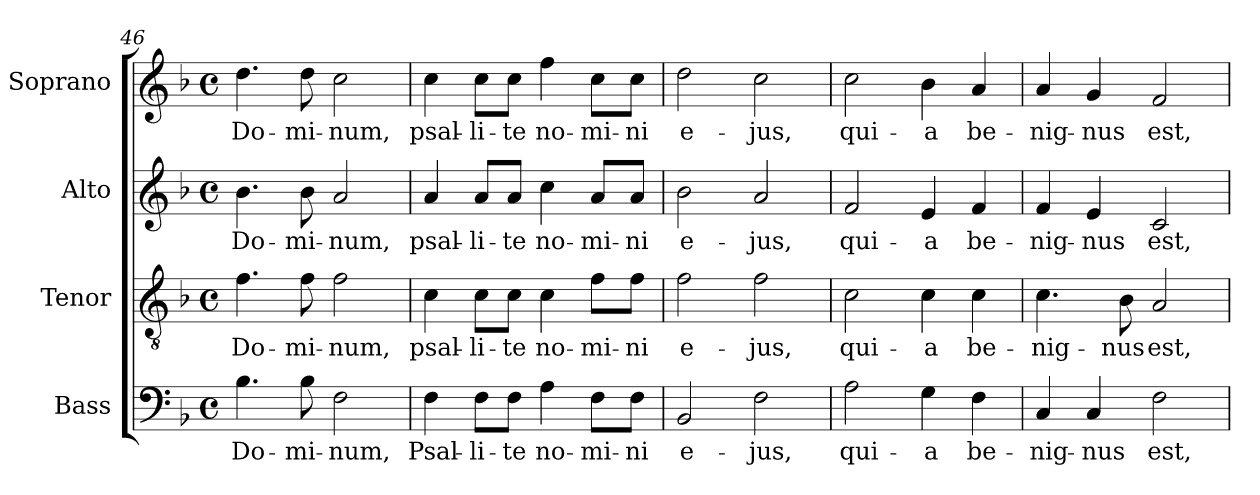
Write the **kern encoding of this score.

**kern	**text	**kern	**text	**kern	**text	**kern	**text
*part4	*part4	*part3	*part3	*part2	*part2	*part1	*part1
*staff4	*staff4	*staff3	*staff3	*staff2	*staff2	*staff1	*staff1
*I"Bass	*	*I"Tenor	*	*I"Alto	*	*I"Soprano	*
*I'B.	*	*I'T.	*	*I'A.	*	*I'S.	*
*clefF4	*	*clefGv2	*	*clefG2	*	*clefG2	*
*	*	*ITrd7c12	*	*	*	*	*
*k[b-]	*	*k[b-]	*	*k[b-]	*	*k[b-]	*
*F:	*	*F:	*	*F:	*	*F:	*
*M4/4	*	*M4/4	*	*M4/4	*	*M4/4	*
*met(c)	*	*met(c)	*	*met(c)	*	*met(c)	*
=46	=46	=46	=46	=46	=46	=46	=46
!	!LO:LY:b:color=#000000	!	!	!	!	!	!
!	!	!	!LO:LY:b:color=#000000	!	!	!	!
!	!	!	!	!	!LO:LY:b:color=#000000	!	!
!	!	!	!	!	!	!	!LO:LY:b:color=#000000
4.B-i\	Do-	4.Fi\	Do-	4.b-i\	Do-	4.ddi\	Do-
!	!LO:LY:b:color=#000000	!	!	!	!	!	!
!	!	!	!LO:LY:b:color=#000000	!	!	!	!
!	!	!	!	!	!LO:LY:b:color=#000000	!	!
!	!	!	!	!	!	!	!LO:LY:b:color=#000000
8B-i\	-mi-	8Fi\	-mi-	8b-i\	-mi-	8ddi\	-mi-
!	!LO:LY:b:color=#000000	!	!	!	!	!	!
!	!	!	!LO:LY:b:color=#000000	!	!	!	!
!	!	!	!	!	!LO:LY:b:color=#000000	!	!
!	!	!	!	!	!	!	!LO:LY:b:color=#000000
2Fi\	-num,	2Fi\	-num,	2ai/	-num,	2cci\	-num,
=47	=47	=47	=47	=47	=47	=47	=47
!	!LO:LY:b:color=#000000	!	!	!	!	!	!
!	!	!	!LO:LY:b:color=#000000	!	!	!	!
!	!	!	!	!	!LO:LY:b:color=#000000	!	!
!	!	!	!	!	!	!	!LO:LY:b:color=#000000
4Fi\	Psal-	4Ci\	psal-	4ai/	psal-	4cci\	psal-
!	!LO:LY:b:color=#000000	!	!	!	!	!	!
!	!	!	!LO:LY:b:color=#000000	!	!	!	!
!	!	!	!	!	!LO:LY:b:color=#000000	!	!
!	!	!	!	!	!	!	!LO:LY:b:color=#000000
8Fi\L	-li-	8Ci\L	-li-	8ai/L	-li-	8cci\L	-li-
!	!LO:LY:b:color=#000000	!	!	!	!	!	!
!	!	!	!LO:LY:b:color=#000000	!	!	!	!
!	!	!	!	!	!LO:LY:b:color=#000000	!	!
!	!	!	!	!	!	!	!LO:LY:b:color=#000000
8Fi\J	-te	8Ci\J	-te	8ai/J	-te	8cci\J	-te
!	!LO:LY:b:color=#000000	!	!	!	!	!	!
!	!	!	!LO:LY:b:color=#000000	!	!	!	!
!	!	!	!	!	!LO:LY:b:color=#000000	!	!
!	!	!	!	!	!	!	!LO:LY:b:color=#000000
4Ai\	no-	4Ci\	no-	4cci\	no-	4ffi\	no-
!	!LO:LY:b:color=#000000	!	!	!	!	!	!
!	!	!	!LO:LY:b:color=#000000	!	!	!	!
!	!	!	!	!	!LO:LY:b:color=#000000	!	!
!	!	!	!	!	!	!	!LO:LY:b:color=#000000
8Fi\L	-mi-	8Fi\L	-mi-	8ai/L	-mi-	8cci\L	-mi-
!	!LO:LY:b:color=#000000	!	!	!	!	!	!
!	!	!	!LO:LY:b:color=#000000	!	!	!	!
!	!	!	!	!	!LO:LY:b:color=#000000	!	!
!	!	!	!	!	!	!	!LO:LY:b:color=#000000
8Fi\J	-ni	8Fi\J	-ni	8ai/J	-ni	8cci\J	-ni
=48	=48	=48	=48	=48	=48	=48	=48
!	!LO:LY:b:color=#000000	!	!	!	!	!	!
!	!	!	!LO:LY:b:color=#000000	!	!	!	!
!	!	!	!	!	!LO:LY:b:color=#000000	!	!
!	!	!	!	!	!	!	!LO:LY:b:color=#000000
2BB-i/	e-	2Fi\	e-	2b-i\	e-	2ddi\	e-
!	!LO:LY:b:color=#000000	!	!	!	!	!	!
!	!	!	!LO:LY:b:color=#000000	!	!	!	!
!	!	!	!	!	!LO:LY:b:color=#000000	!	!
!	!	!	!	!	!	!	!LO:LY:b:color=#000000
2Fi\	-jus,	2Fi\	-jus,	2ai/	-jus,	2cci\	-jus,
!!LO:LB:g=z
=49	=49	=49	=49	=49	=49	=49	=49
!	!LO:LY:b:color=#000000	!	!	!	!	!	!
!	!	!	!LO:LY:b:color=#000000	!	!	!	!
!	!	!	!	!	!LO:LY:b:color=#000000	!	!
!	!	!	!	!	!	!	!LO:LY:b:color=#000000
2Ai\	qui-	2Ci\	qui-	2fi/	qui-	2cci\	qui-
!	!LO:LY:b:color=#000000	!	!	!	!	!	!
!	!	!	!LO:LY:b:color=#000000	!	!	!	!
!	!	!	!	!	!LO:LY:b:color=#000000	!	!
!	!	!	!	!	!	!	!LO:LY:b:color=#000000
4Gi\	-a	4Ci\	-a	4ei/	-a	4b-i\	-a
!	!LO:LY:b:color=#000000	!	!	!	!	!	!
!	!	!	!LO:LY:b:color=#000000	!	!	!	!
!	!	!	!	!	!LO:LY:b:color=#000000	!	!
!	!	!	!	!	!	!	!LO:LY:b:color=#000000
4Fi\	be-	4Ci\	be-	4fi/	be-	4ai/	be-
=50	=50	=50	=50	=50	=50	=50	=50
!	!LO:LY:b:color=#000000	!	!	!	!	!	!
!	!	!	!LO:LY:b:color=#000000	!	!	!	!
!	!	!	!	!	!LO:LY:b:color=#000000	!	!
!	!	!	!	!	!	!	!LO:LY:b:color=#000000
4Ci/	-nig-	4.Ci\	-nig-	4fi/	-nig-	4ai/	-nig-
!	!LO:LY:b:color=#000000	!	!	!	!	!	!
!	!	!	!	!	!LO:LY:b:color=#000000	!	!
!	!	!	!	!	!	!	!LO:LY:b:color=#000000
4Ci/	-nus	.	.	4ei/	-nus	4gi/	-nus
!	!	!	!LO:LY:b:color=#000000	!	!	!	!
.	.	8BB-i\	-nus	.	.	.	.
!	!LO:LY:b:color=#000000	!	!	!	!	!	!
!	!	!	!LO:LY:b:color=#000000	!	!	!	!
!	!	!	!	!	!LO:LY:b:color=#000000	!	!
!	!	!	!	!	!	!	!LO:LY:b:color=#000000
2Fi\	est,	2AAi/	est,	2ci/	est,	2fi/	est,
=	=	=	=	=	=	=	=
*-	*-	*-	*-	*-	*-	*-	*-
